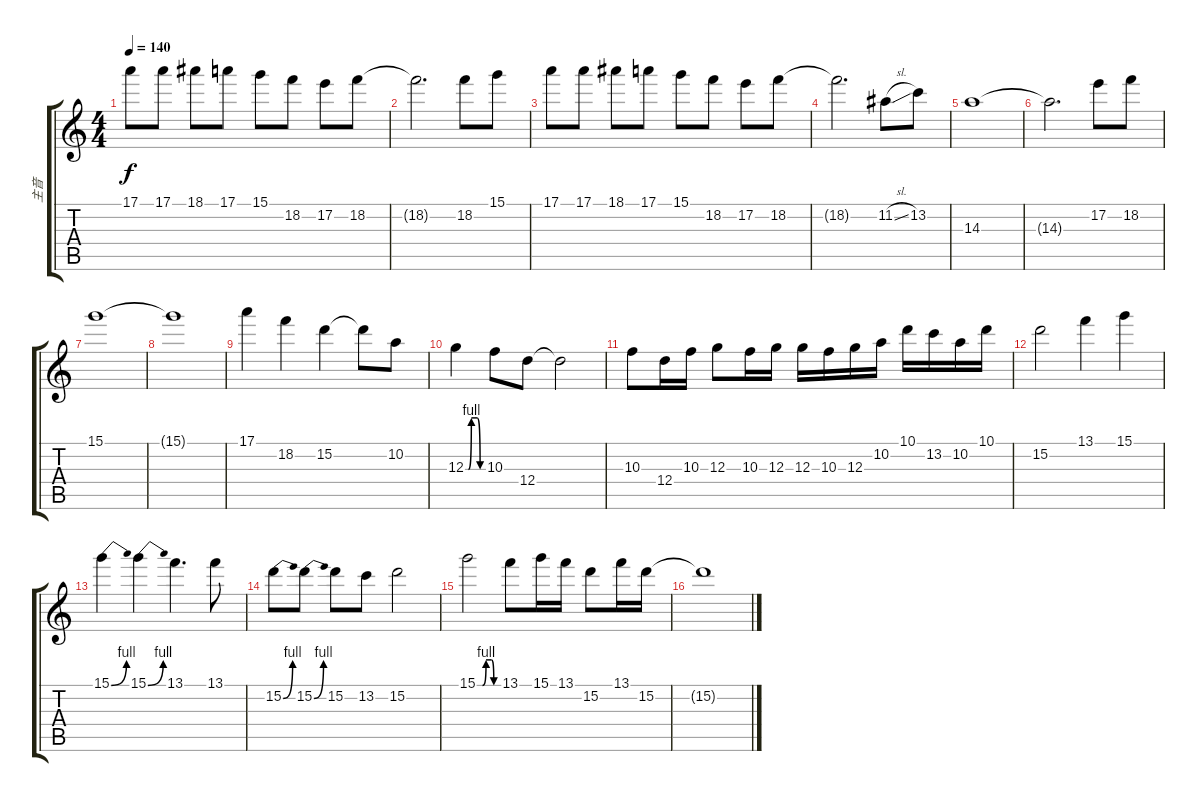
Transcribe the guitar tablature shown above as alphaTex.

\track ("主音" "主音") {instrument distortionguitar}
\staff {score tabs}
\tuning (E4 B3 G3 D3 A2 E2) {hide}
\ts (4 4)
\tempo 140
\clef g2
\ks c
17.1.8{dy f} 17.1.8 18.1.8 17.1.8 15.1.8 18.2.8 17.2.8 18.2.8 |
18.2{t}.2{d} 18.2.8 15.1.8 |
17.1.8 17.1.8 18.1.8 17.1.8 15.1.8 18.2.8 17.2.8 18.2.8 |
18.2{t}.2{d} 11.2{sl}.8 13.2.8 |
14.3.1 |
14.3{t}.2{d} 17.2.8 18.2.8 |
15.1.1 |
15.1{t}.1 |
17.1.4 18.2.4 15.2.4 15.2{t}.8 10.2.8 |
12.3{be (custom 0 0 10 0 20 4 40 4 50 0 60 0)}.4 10.3.8 12.4.8 12.4{t}.2 |
10.3.8 12.4.16 10.3.16 12.3.8 10.3.16 12.3.16 12.3.16 10.3.16 12.3.16 10.2.16 10.1.16 13.2.16 10.2.16 10.1.16 |
15.2.2 13.1.4 15.1.4 |
15.1{be (bend 0 0 60 4)}.4 15.1{be (bend 0 0 60 4)}.4 13.1.4{d} 13.1.8 |
15.2{be (bend 0 0 60 4)}.8 15.2{be (bend 0 0 60 4)}.8 15.2.8 13.2.8 15.2.2 |
15.1{be (custom 0 0 15 0 25 4 40 4 47 0 60 0)}.2 13.1.8 15.1.16 13.1.16 15.2.8 13.1.16 15.2.16 |
15.2{t}.1
